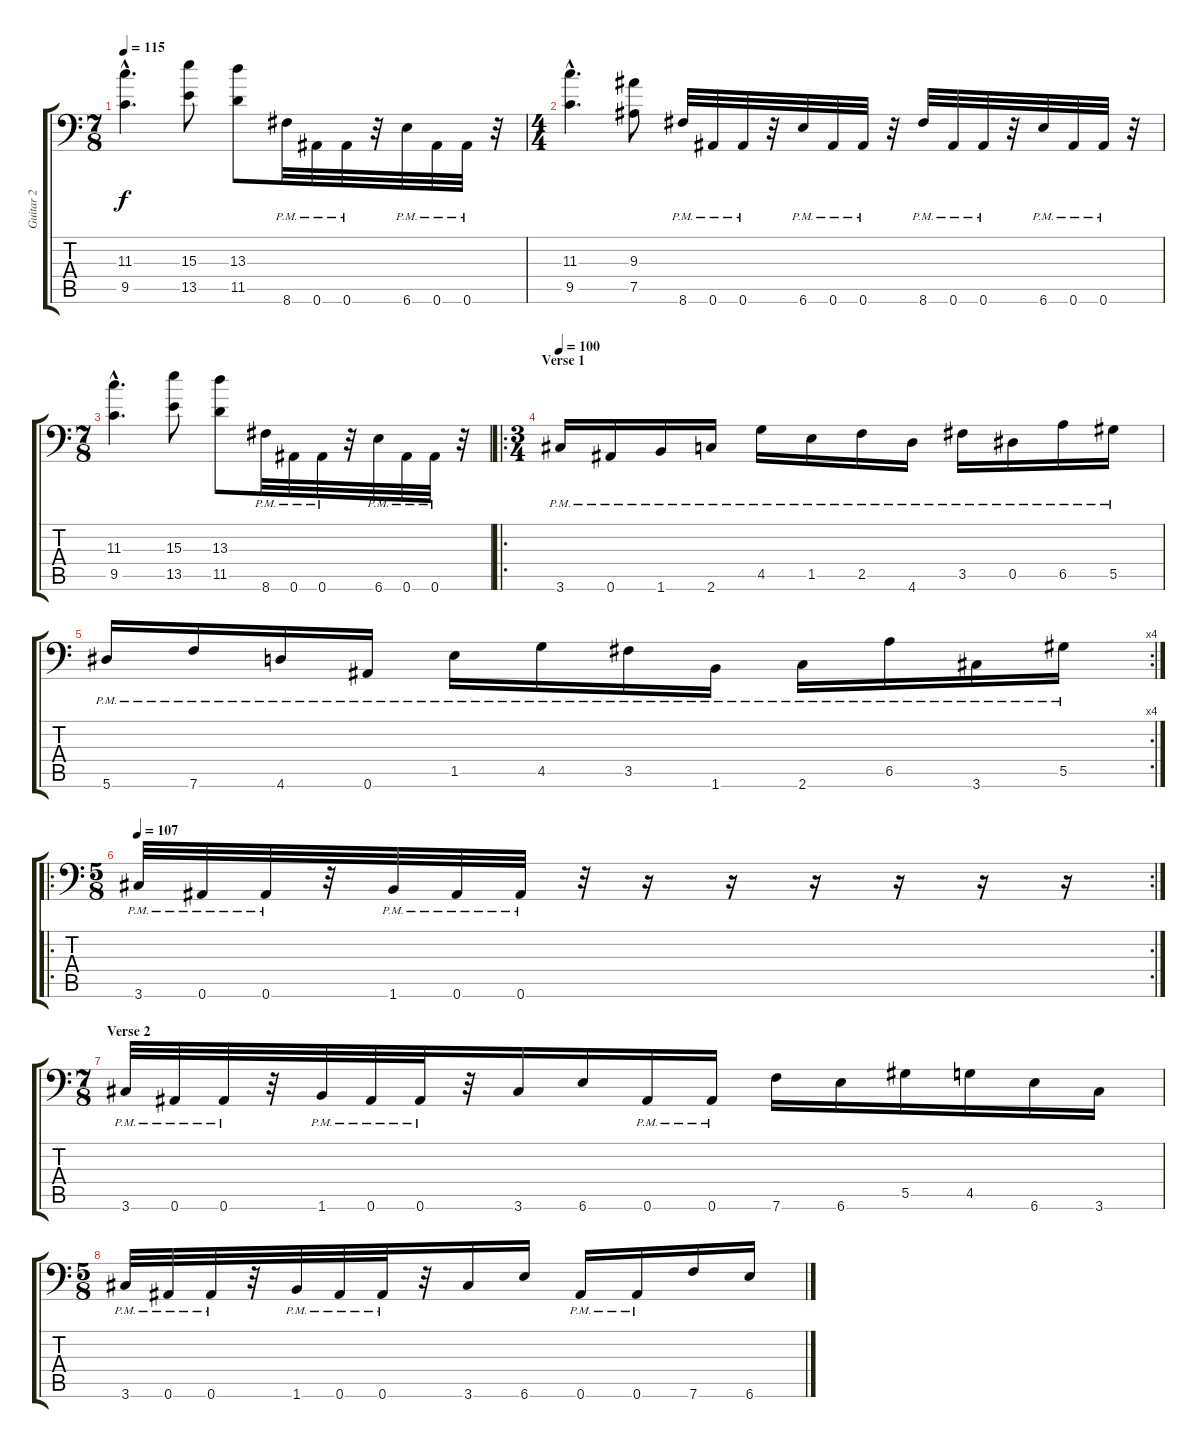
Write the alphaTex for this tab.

\track ("Guitar 2" "Guitar 2") {instrument distortionguitar}
\staff {score tabs}
\tuning (Bb3 F3 Db3 Ab2 Eb2 Bb1) {hide}
\ts (7 8)
\tempo 115
\clef f4
\ks c
(11.3{hac} 9.5{hac}).4{d dy f} (15.3 13.5).8 (13.3 11.5).8 8.6{pm}.32 0.6{pm}.32 0.6{pm}.32 r.32 6.6{pm}.32 0.6{pm}.32 0.6{pm}.32 r.32 |
\ts (4 4)
(11.3{hac} 9.5{hac}).4{d} (9.3 7.5).8 8.6{pm}.32 0.6{pm}.32 0.6{pm}.32 r.32 6.6{pm}.32 0.6{pm}.32 0.6{pm}.32 r.32 8.6{pm}.32 0.6{pm}.32 0.6{pm}.32 r.32 6.6{pm}.32 0.6{pm}.32 0.6{pm}.32 r.32 |
\ts (7 8)
(11.3{hac} 9.5{hac}).4{d} (15.3 13.5).8 (13.3 11.5).8 8.6{pm}.32 0.6{pm}.32 0.6{pm}.32 r.32 6.6{pm}.32 0.6{pm}.32 0.6{pm}.32 r.32 |
\ro
\ts (3 4)
\section ("" "Verse 1")
\tempo 100
3.6{pm}.16 0.6{pm}.16 1.6{pm}.16 2.6{pm}.16 4.5{pm}.16 1.5{pm}.16 2.5{pm}.16 4.6{pm}.16 3.5{pm}.16 0.5{pm}.16 6.5{pm}.16 5.5{pm}.16 |
\rc 4
5.6{pm}.16 7.6{pm}.16 4.6{pm}.16 0.6{pm}.16 1.5{pm}.16 4.5{pm}.16 3.5{pm}.16 1.6{pm}.16 2.6{pm}.16 6.5{pm}.16 3.6{pm}.16 5.5{pm}.16 |
\ro
\rc 2
\ts (5 8)
\tempo 107
3.6{pm}.32 0.6{pm}.32 0.6{pm}.32 r.32 1.6{pm}.32 0.6{pm}.32 0.6{pm}.32 r.32 r.16 r.16 r.16 r.16 r.16 r.16 |
\ts (7 8)
\section ("" "Verse 2")
3.6{pm}.32 0.6{pm}.32 0.6{pm}.32 r.32 1.6{pm}.32 0.6{pm}.32 0.6{pm}.32 r.32 3.6.16 6.6.16 0.6{pm}.16 0.6{pm}.16 7.6.16 6.6.16 5.5.16 4.5.16 6.6.16 3.6.16 |
\ts (5 8)
3.6{pm}.32 0.6{pm}.32 0.6{pm}.32 r.32 1.6{pm}.32 0.6{pm}.32 0.6{pm}.32 r.32 3.6.16 6.6.16 0.6{pm}.16 0.6{pm}.16 7.6.16 6.6.16
